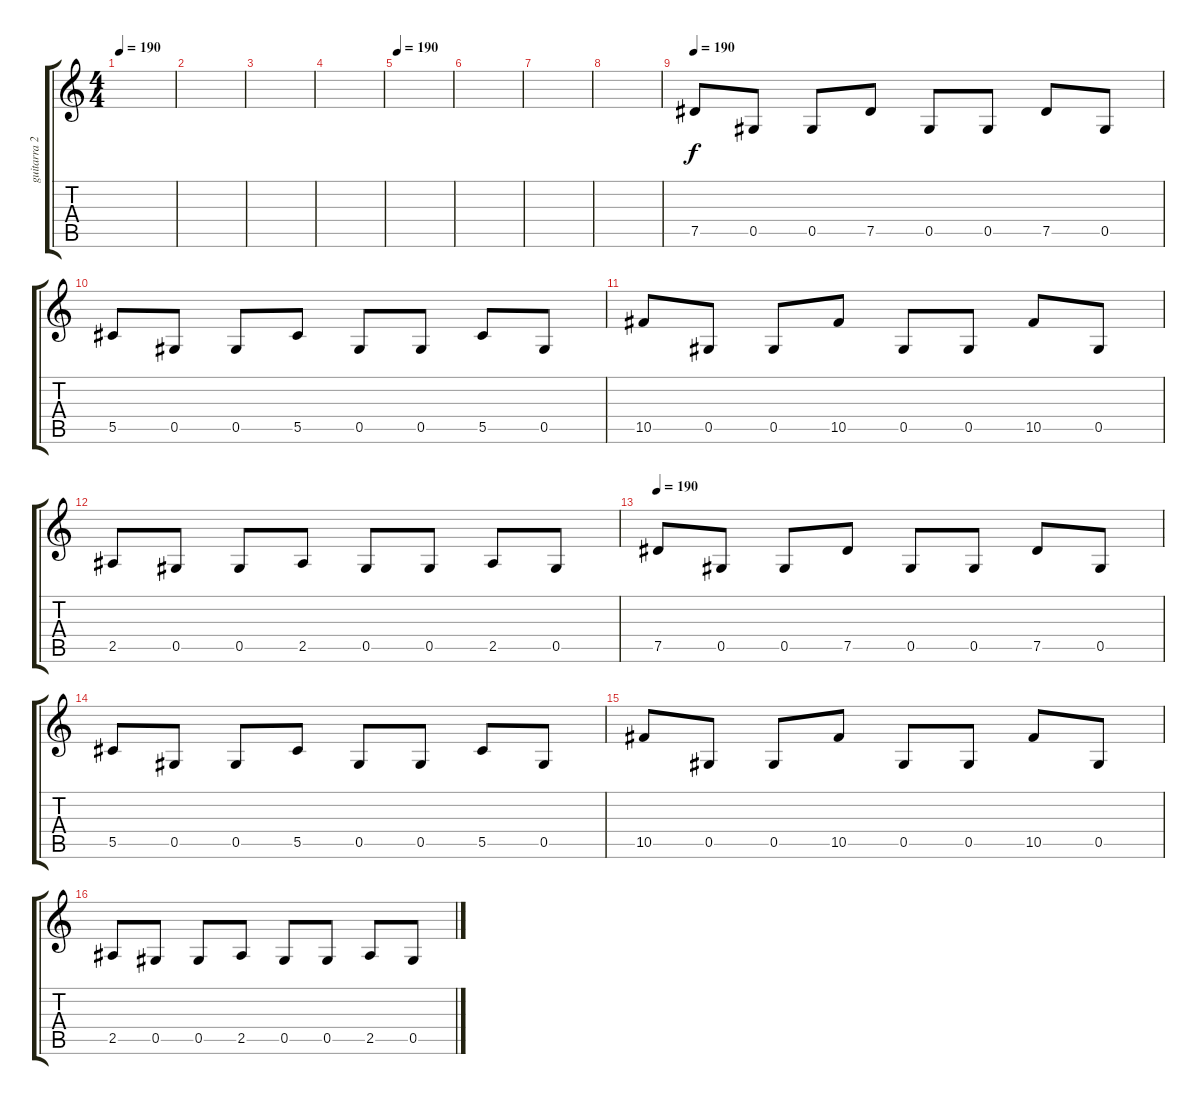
\track ("guitarra 2" "guitarra 2") {instrument distortionguitar}
\staff {score tabs}
\tuning (Eb4 Bb3 Gb3 Db3 Ab2 Eb2) {hide}
\ts (4 4)
\tempo 190
\clef g2
\ks c
|
|
|
|
\tempo 190
|
|
|
|
\tempo 190
7.5.8 0.5.8 0.5.8 7.5.8 0.5.8 0.5.8 7.5.8 0.5.8 |
5.5.8 0.5.8 0.5.8 5.5.8 0.5.8 0.5.8 5.5.8 0.5.8 |
10.5.8 0.5.8 0.5.8 10.5.8 0.5.8 0.5.8 10.5.8 0.5.8 |
2.5.8 0.5.8 0.5.8 2.5.8 0.5.8 0.5.8 2.5.8 0.5.8 |
\tempo 190
7.5.8 0.5.8 0.5.8 7.5.8 0.5.8 0.5.8 7.5.8 0.5.8 |
5.5.8 0.5.8 0.5.8 5.5.8 0.5.8 0.5.8 5.5.8 0.5.8 |
10.5.8 0.5.8 0.5.8 10.5.8 0.5.8 0.5.8 10.5.8 0.5.8 |
2.5.8 0.5.8 0.5.8 2.5.8 0.5.8 0.5.8 2.5.8 0.5.8
